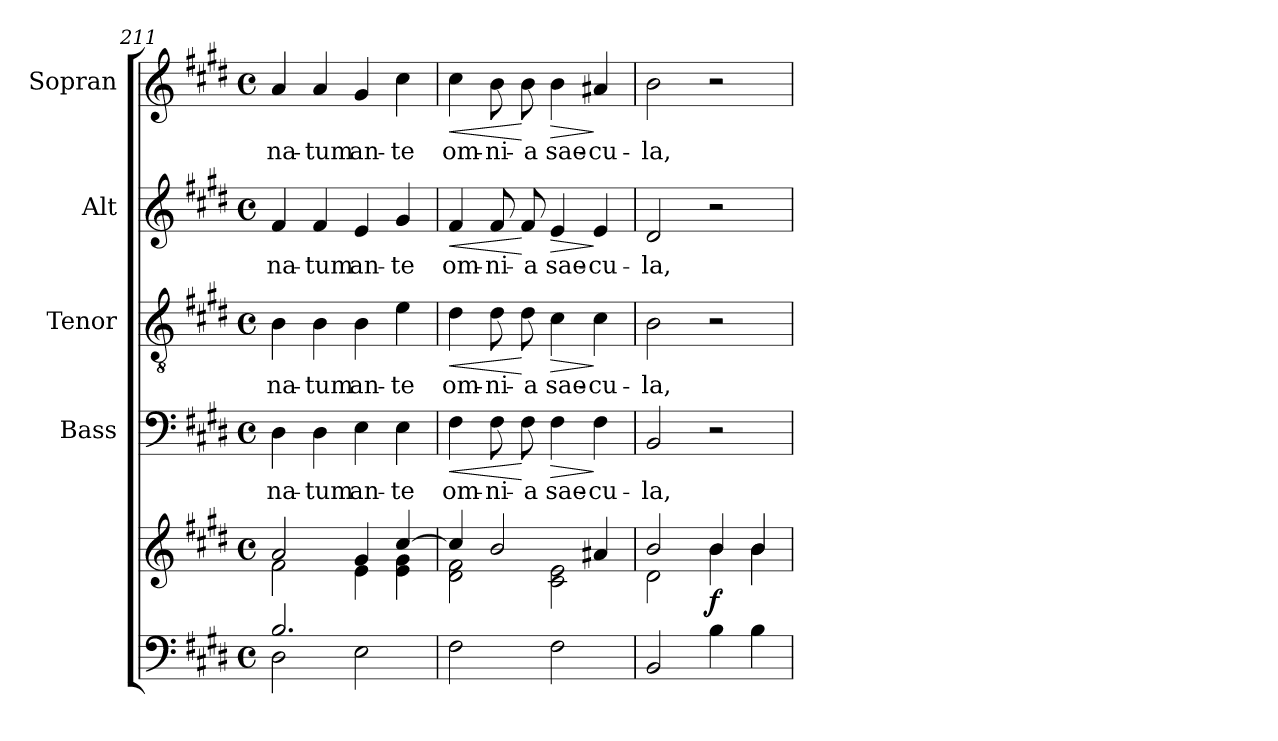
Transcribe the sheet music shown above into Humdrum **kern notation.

**kern	**kern	**dynam	**kern	**text	**dynam	**kern	**text	**dynam	**kern	**text	**dynam	**kern	**text	**dynam
*part5	*part5	*part5	*part4	*part4	*part4	*part3	*part3	*part3	*part2	*part2	*part2	*part1	*part1	*part1
*staff6	*staff5	*staff5/6	*staff4	*staff4	*staff4	*staff3	*staff3	*staff3	*staff2	*staff2	*staff2	*staff1	*staff1	*staff1
*	*	*	*I"Bass	*	*	*I"Tenor	*	*	*I"Alt	*	*	*I"Sopran	*	*
*	*	*	*I'B.	*	*	*I'T.	*	*	*I'A.	*	*	*I'S.	*	*
*clefF4	*clefG2	*	*clefF4	*	*	*clefGv2	*	*	*clefG2	*	*	*clefG2	*	*
*k[f#c#g#d#]	*k[f#c#g#d#]	*	*k[f#c#g#d#]	*	*	*k[f#c#g#d#]	*	*	*k[f#c#g#d#]	*	*	*k[f#c#g#d#]	*	*
*E:	*E:	*	*E:	*	*	*E:	*	*	*E:	*	*	*E:	*	*
*M4/4	*M4/4	*	*M4/4	*	*	*M4/4	*	*	*M4/4	*	*	*M4/4	*	*
*met(c)	*met(c)	*	*met(c)	*	*	*met(c)	*	*	*met(c)	*	*	*met(c)	*	*
=211	=211	=211	=211	=211	=211	=211	=211	=211	=211	=211	=211	=211	=211	=211
*^	*^	*	*	*	*	*	*	*	*	*	*	*	*	*
!	!	!	!	!	!	!LO:LY:b	!	!	!LO:LY:b	!	!	!LO:LY:b	!	!	!LO:LY:b	!
2.B/	2D#\	2a/	2f#\	.	4D#\	na-	.	4B\	na-	.	4f#/	na-	.	4a/	na-	.
!	!	!	!	!	!	!LO:LY:b	!	!	!LO:LY:b	!	!	!LO:LY:b	!	!	!LO:LY:b	!
.	.	.	.	.	4D#\	-tum	.	4B\	-tum	.	4f#/	-tum	.	4a/	-tum	.
!	!	!	!	!	!	!LO:LY:b	!	!	!LO:LY:b	!	!	!LO:LY:b	!	!	!LO:LY:b	!
.	2E\	4g#/	4e\	.	4E\	an-	.	4B\	an-	.	4e/	an-	.	4g#/	an-	.
!	!	!	!	!	!	!LO:LY:b	!	!	!LO:LY:b	!	!	!LO:LY:b	!	!	!LO:LY:b	!
4ryy	.	[>4cc#/	4e\ 4g#\	.	4E\	-te	.	4e\	-te	.	4g#/	-te	.	4cc#\	-te	.
*v	*v	*	*	*	*	*	*	*	*	*	*	*	*	*	*	*
=212	=212	=212	=212	=212	=212	=212	=212	=212	=212	=212	=212	=212	=212	=212	=212
!	!	!	!	!	!LO:LY:b	!LO:HP:b	!	!LO:LY:b	!LO:HP:b	!	!LO:LY:b	!LO:HP:b	!	!LO:LY:b	!LO:HP:b
2F#\	4cc#/]	2d#\ 2f#\	.	4F#\	om-	<	4d#\	om-	<	4f#/	om-	<	4cc#\	om-	<
!	!	!	!	!	!LO:LY:b	!	!	!LO:LY:b	!	!	!LO:LY:b	!	!	!LO:LY:b	!
.	2b/	.	.	8F#\	-ni-	.	8d#\	-ni-	.	8f#/	-ni-	.	8b\	-ni-	.
!	!	!	!	!	!LO:LY:b	!	!	!LO:LY:b	!	!	!LO:LY:b	!	!	!LO:LY:b	!
.	.	.	.	8F#\	-a	[	8d#\	-a	[	8f#/	-a	[	8b\	-a	[
!	!	!	!	!	!LO:LY:b	!LO:HP:b	!	!LO:LY:b	!LO:HP:b	!	!LO:LY:b	!LO:HP:b	!	!LO:LY:b	!LO:HP:b
2F#\	.	2c#\ 2e\	.	4F#\	sae-	>	4c#\	sae-	>	4e/	sae-	>	4b\	sae-	>
!	!	!	!	!	!LO:LY:b	!	!	!LO:LY:b	!	!	!LO:LY:b	!	!	!LO:LY:b	!
.	4a#X/	.	.	4F#\	-cu-	]	4c#\	-cu-	]	4e/	-cu-	]	4a#X/	-cu-	]
=213	=213	=213	=213	=213	=213	=213	=213	=213	=213	=213	=213	=213	=213	=213	=213
!	!	!	!	!	!LO:LY:b	!	!	!LO:LY:b	!	!	!LO:LY:b	!	!	!LO:LY:b	!
2BB/	2b/	2d#\	.	2BB/	-la,	.	2B\	-la,	.	2d#/	-la,	.	2b\	-la,	.
!	!	!	!LO:DY:b	!	!	!	!	!	!	!	!	!	!	!	!
4B\	4b/	4b\	f	2r	.	.	2r	.	.	2r	.	.	2r	.	.
4B\	4b/	4b\	.	.	.	.	.	.	.	.	.	.	.	.	.
*	*v	*v	*	*	*	*	*	*	*	*	*	*	*	*	*
=	=	=	=	=	=	=	=	=	=	=	=	=	=	=
*-	*-	*-	*-	*-	*-	*-	*-	*-	*-	*-	*-	*-	*-	*-
